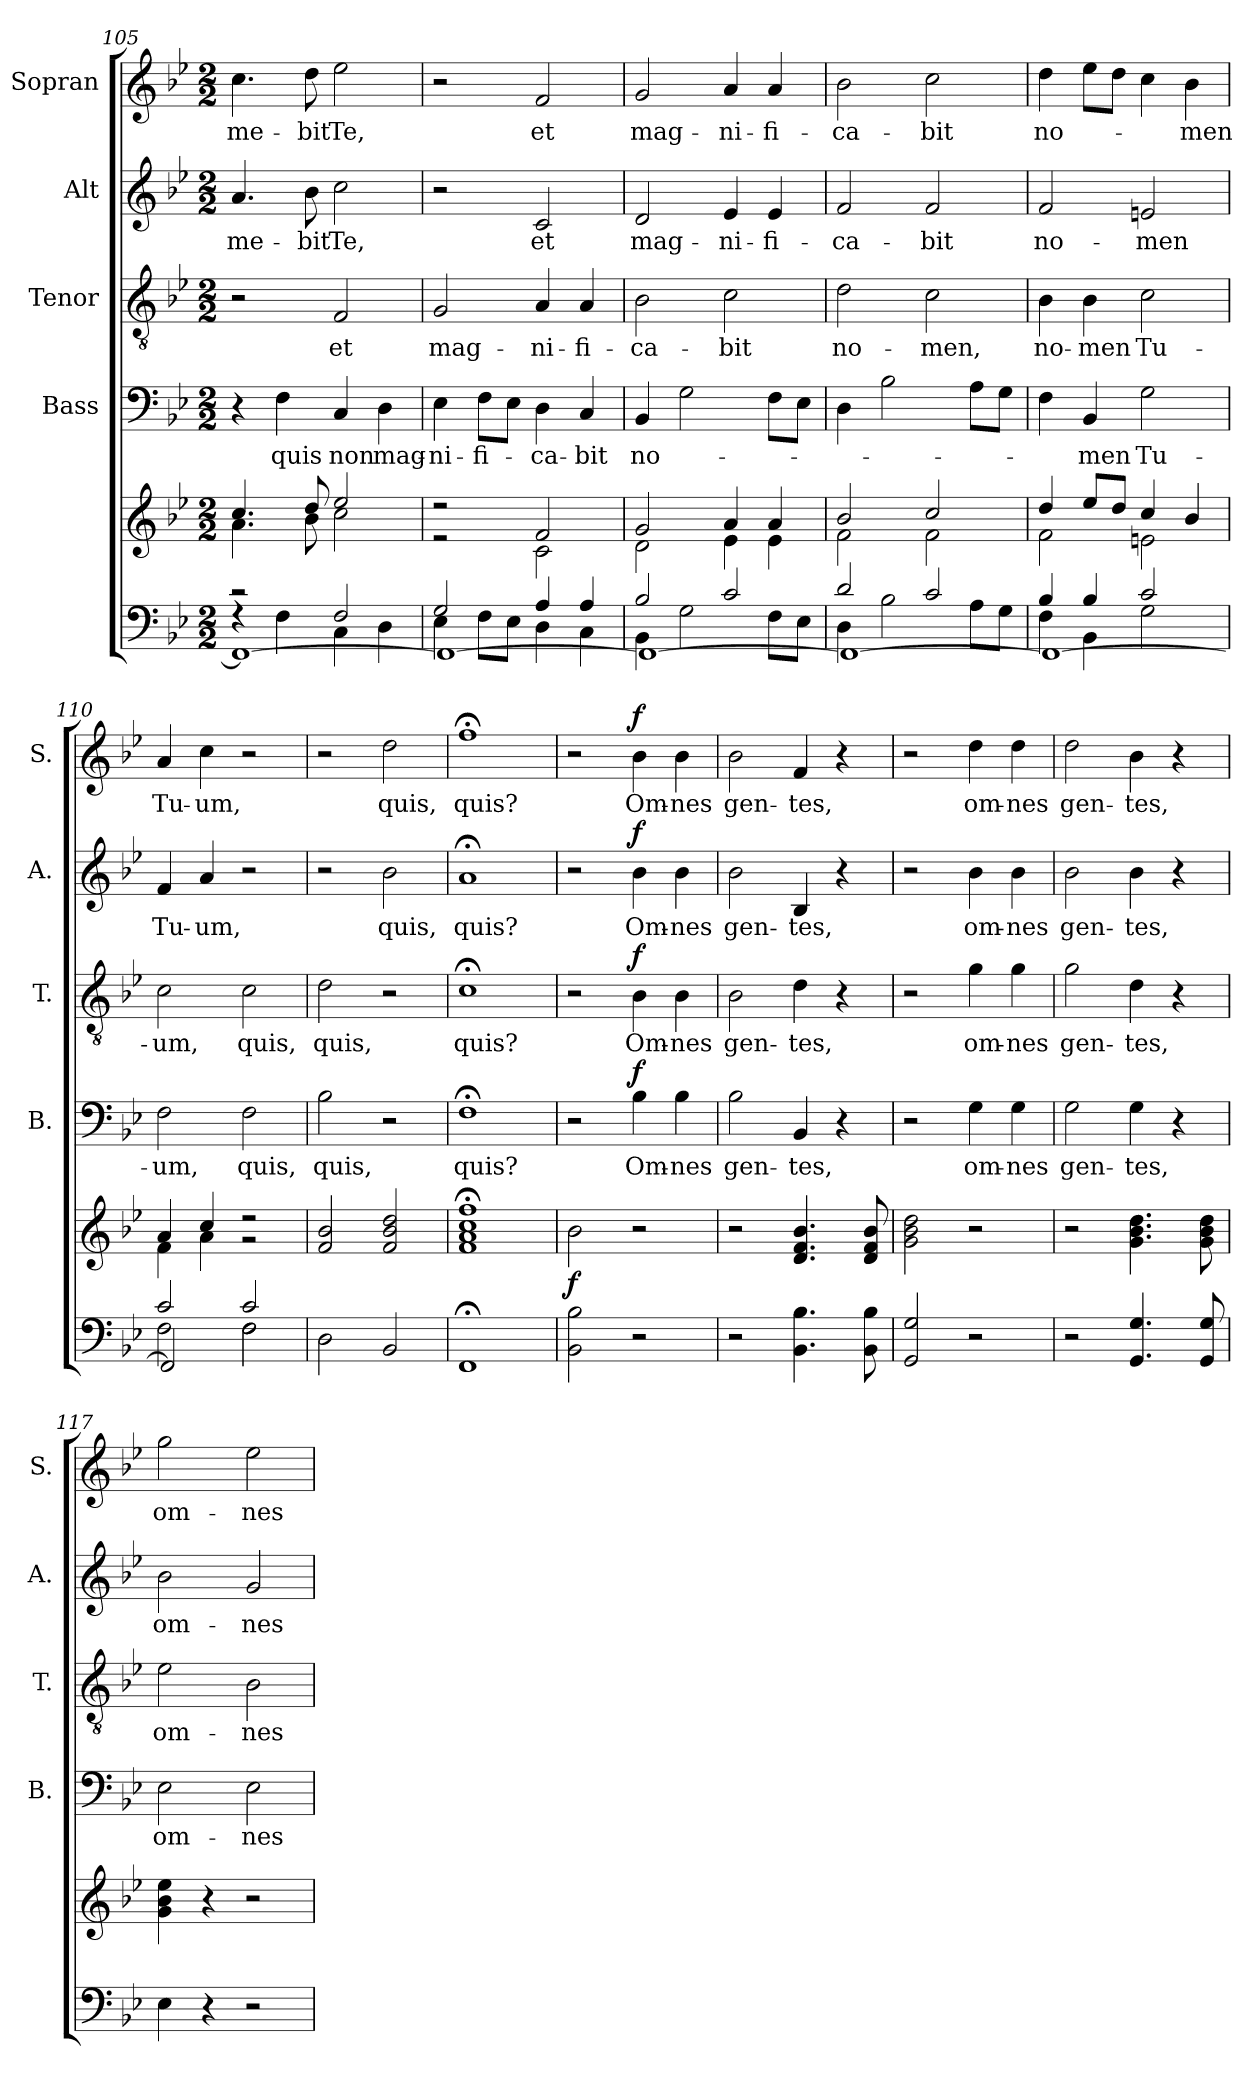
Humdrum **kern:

**kern	**kern	**dynam	**kern	**text	**dynam	**kern	**text	**dynam	**kern	**text	**dynam	**kern	**text	**dynam
*part5	*part5	*part5	*part4	*part4	*part4	*part3	*part3	*part3	*part2	*part2	*part2	*part1	*part1	*part1
*staff6	*staff5	*staff5/6	*staff4	*staff4	*staff4	*staff3	*staff3	*staff3	*staff2	*staff2	*staff2	*staff1	*staff1	*staff1
*	*	*	*I"Bass	*	*	*I"Tenor	*	*	*I"Alt	*	*	*I"Sopran	*	*
*	*	*	*I'B.	*	*	*I'T.	*	*	*I'A.	*	*	*I'S.	*	*
*clefF4	*clefG2	*	*clefF4	*	*	*clefGv2	*	*	*clefG2	*	*	*clefG2	*	*
*k[b-e-]	*k[b-e-]	*	*k[b-e-]	*	*	*k[b-e-]	*	*	*k[b-e-]	*	*	*k[b-e-]	*	*
*B-:	*B-:	*	*B-:	*	*	*B-:	*	*	*B-:	*	*	*B-:	*	*
*M2/2	*M2/2	*	*M2/2	*	*	*M2/2	*	*	*M2/2	*	*	*M2/2	*	*
=105	=105	=105	=105	=105	=105	=105	=105	=105	=105	=105	=105	=105	=105	=105
*^	*^	*	*	*	*	*	*	*	*	*	*	*	*	*
*	*^	*	*	*	*	*	*	*	*	*	*	*	*	*	*	*
!	!	!	!	!	!	!	!	!	!	!	!	!	!LO:LY:b	!	!	!LO:LY:b	!
2rc	4rE	1FF_	4.cc/	4.a\	.	4r	.	.	2r	.	.	4.a/	-me-	.	4.cc\	-me-	.
!	!	!	!	!	!	!	!LO:LY:b	!	!	!	!	!	!	!	!	!	!
.	4F\	.	.	.	.	4F\	quis	.	.	.	.	.	.	.	.	.	.
!	!	!	!	!	!	!	!	!	!	!	!	!	!LO:LY:b	!	!	!LO:LY:b	!
.	.	.	8dd/	8b-\	.	.	.	.	.	.	.	8b-\	-bit	.	8dd\	-bit	.
!	!	!	!	!	!	!	!LO:LY:b	!	!	!LO:LY:b	!	!	!LO:LY:b	!	!	!LO:LY:b	!
2F/	4C\	.	2ee-/	2cc\	.	4C/	non	.	2F/	et	.	2cc\	Te,	.	2ee-\	Te,	.
!	!	!	!	!	!	!	!LO:LY:b	!	!	!	!	!	!	!	!	!	!
.	4D\	.	.	.	.	4D\	mag-	.	.	.	.	.	.	.	.	.	.
=106	=106	=106	=106	=106	=106	=106	=106	=106	=106	=106	=106	=106	=106	=106	=106	=106	=106
!	!	!	!	!	!	!	!LO:LY:b	!	!	!LO:LY:b	!	!	!	!	!	!	!
2G/	4E-\	1FF_	2r	2r	.	4E-\	-ni-	.	2G/	mag-	.	2r	.	.	2r	.	.
!	!	!	!	!	!	!	!LO:LY:b	!	!	!	!	!	!	!	!	!	!
.	8F\L	.	.	.	.	8F\L	-fi-	.	.	.	.	.	.	.	.	.	.
.	8E-\J	.	.	.	.	8E-\J	.	.	.	.	.	.	.	.	.	.	.
!	!	!	!	!	!	!	!LO:LY:b	!	!	!LO:LY:b	!	!	!LO:LY:b	!	!	!LO:LY:b	!
4A/	4D\	.	2f/	2c\	.	4D\	-ca-	.	4A/	-ni-	.	2c/	et	.	2f/	et	.
!	!	!	!	!	!	!	!LO:LY:b	!	!	!LO:LY:b	!	!	!	!	!	!	!
4A/	4C\	.	.	.	.	4C/	-bit	.	4A/	-fi-	.	.	.	.	.	.	.
=107	=107	=107	=107	=107	=107	=107	=107	=107	=107	=107	=107	=107	=107	=107	=107	=107	=107
!	!	!	!	!	!	!	!LO:LY:b	!	!	!LO:LY:b	!	!	!LO:LY:b	!	!	!LO:LY:b	!
2B-/	4BB-\	1FF_	2g/	2d\	.	4BB-/	no-	.	2B-\	-ca-	.	2d/	mag-	.	2g/	mag-	.
.	2G\	.	.	.	.	2G\	.	.	.	.	.	.	.	.	.	.	.
!	!	!	!	!	!	!	!	!	!	!LO:LY:b	!	!	!LO:LY:b	!	!	!LO:LY:b	!
2c/	.	.	4a/	4e-\	.	.	.	.	2c\	-bit	.	4e-/	-ni-	.	4a/	-ni-	.
!	!	!	!	!	!	!	!	!	!	!	!	!	!LO:LY:b	!	!	!LO:LY:b	!
.	8F\L	.	4a/	4e-\	.	8F\L	.	.	.	.	.	4e-/	-fi-	.	4a/	-fi-	.
.	8E-\J	.	.	.	.	8E-\J	.	.	.	.	.	.	.	.	.	.	.
=108	=108	=108	=108	=108	=108	=108	=108	=108	=108	=108	=108	=108	=108	=108	=108	=108	=108
!	!	!	!	!	!	!	!	!	!	!LO:LY:b	!	!	!LO:LY:b	!	!	!LO:LY:b	!
2d/	4D\	1FF_	2b-/	2f\	.	4D\	.	.	2d\	no-	.	2f/	-ca-	.	2b-\	-ca-	.
.	2B-\	.	.	.	.	2B-\	.	.	.	.	.	.	.	.	.	.	.
!	!	!	!	!	!	!	!	!	!	!LO:LY:b	!	!	!LO:LY:b	!	!	!LO:LY:b	!
2c/	.	.	2cc/	2f\	.	.	.	.	2c\	-men,	.	2f/	-bit	.	2cc\	-bit	.
.	8A\L	.	.	.	.	8A\L	.	.	.	.	.	.	.	.	.	.	.
.	8G\J	.	.	.	.	8G\J	.	.	.	.	.	.	.	.	.	.	.
!!LO:PB:g=z
=109	=109	=109	=109	=109	=109	=109	=109	=109	=109	=109	=109	=109	=109	=109	=109	=109	=109
!	!	!	!	!	!	!	!	!	!	!LO:LY:b	!	!	!LO:LY:b	!	!	!LO:LY:b	!
4B-/	4F\	1FF_	4dd/	2f\	.	4F\	.	.	4B-\	no-	.	2f/	no-	.	4dd\	no-	.
!	!	!	!	!	!	!	!LO:LY:b	!	!	!LO:LY:b	!	!	!	!	!	!	!
4B-/	4BB-\	.	8ee-/L	.	.	4BB-/	-men	.	4B-\	-men	.	.	.	.	8ee-\L	.	.
.	.	.	8dd/J	.	.	.	.	.	.	.	.	.	.	.	8dd\J	.	.
!	!	!	!	!	!	!	!LO:LY:b	!	!	!LO:LY:b	!	!	!LO:LY:b	!	!	!	!
2c/	2G\	.	4cc/	2en\	.	2G\	Tu-	.	2c\	Tu-	.	2en/	-men	.	4cc\	.	.
!	!	!	!	!	!	!	!	!	!	!	!	!	!	!	!	!LO:LY:b	!
.	.	.	4b-/	.	.	.	.	.	.	.	.	.	.	.	4b-\	-men	.
=110	=110	=110	=110	=110	=110	=110	=110	=110	=110	=110	=110	=110	=110	=110	=110	=110	=110
!	!	!	!	!	!	!	!LO:LY:b	!	!	!LO:LY:b	!	!	!LO:LY:b	!	!	!LO:LY:b	!
2c/	2F\	2FF/]	4a/	4f\	.	2F\	-um,	.	2c\	-um,	.	4f/	Tu-	.	4a/	Tu-	.
!	!	!	!	!	!	!	!	!	!	!	!	!	!LO:LY:b	!	!	!LO:LY:b	!
.	.	.	4cc/	4a\	.	.	.	.	.	.	.	4a/	-um,	.	4cc\	-um,	.
!	!	!	!	!	!	!	!LO:LY:b	!	!	!LO:LY:b	!	!	!	!	!	!	!
2c/	2F\	2F\	2r	2r	.	2F\	quis,	.	2c\	quis,	.	2r	.	.	2r	.	.
=111	=111	=111	=111	=111	=111	=111	=111	=111	=111	=111	=111	=111	=111	=111	=111	=111	=111
!	!	!	!	!	!	!	!LO:LY:b	!	!	!LO:LY:b	!	!	!	!	!	!	!
*v	*v	*v	*	*	*	*	*	*	*	*	*	*	*	*	*	*	*
*	*v	*v	*	*	*	*	*	*	*	*	*	*	*	*	*
2D\	2f/ 2b-/	.	2B-\	quis,	.	2d\	quis,	.	2r	.	.	2r	.	.
!	!	!	!	!	!	!	!	!	!	!LO:LY:b	!	!	!LO:LY:b	!
2BB-/	2f/ 2b-/ 2dd/	.	2r	.	.	2r	.	.	2b-\	quis,	.	2dd\	quis,	.
=112	=112	=112	=112	=112	=112	=112	=112	=112	=112	=112	=112	=112	=112	=112
!	!	!	!	!LO:LY:b	!	!	!LO:LY:b	!	!	!LO:LY:b	!	!	!LO:LY:b	!
1FF;	1f;< 1a;< 1cc;< 1ff;<	.	1F;<	quis?	.	1c;<	quis?	.	1a;<	quis?	.	1ff;<	quis?	.
=113	=113	=113	=113	=113	=113	=113	=113	=113	=113	=113	=113	=113	=113	=113
!	!	!LO:DY:b	!	!	!	!	!	!	!	!	!	!	!	!
2BB-\ 2B-\	2b-\	f	2r	.	.	2r	.	.	2r	.	.	2r	.	.
!	!	!	!	!LO:LY:b	!LO:DY:a	!	!LO:LY:b	!LO:DY:a	!	!LO:LY:b	!LO:DY:a	!	!LO:LY:b	!LO:DY:a
2r	2r	.	4B-\	Om-	f	4B-\	Om-	f	4b-\	Om-	f	4b-\	Om-	f
!	!	!	!	!LO:LY:b	!	!	!LO:LY:b	!	!	!LO:LY:b	!	!	!LO:LY:b	!
.	.	.	4B-\	-nes	.	4B-\	-nes	.	4b-\	-nes	.	4b-\	-nes	.
=114	=114	=114	=114	=114	=114	=114	=114	=114	=114	=114	=114	=114	=114	=114
!	!	!	!	!LO:LY:b	!	!	!LO:LY:b	!	!	!LO:LY:b	!	!	!LO:LY:b	!
2r	2r	.	2B-\	gen-	.	2B-\	gen-	.	2b-\	gen-	.	2b-\	gen-	.
!	!	!	!	!LO:LY:b	!	!	!LO:LY:b	!	!	!LO:LY:b	!	!	!LO:LY:b	!
4.BB-\ 4.B-\	4.d/ 4.f/ 4.b-/	.	4BB-/	-tes,	.	4d\	-tes,	.	4B-/	-tes,	.	4f/	-tes,	.
.	.	.	4r	.	.	4r	.	.	4r	.	.	4r	.	.
8BB-\ 8B-\	8d/ 8f/ 8b-/	.	.	.	.	.	.	.	.	.	.	.	.	.
=115	=115	=115	=115	=115	=115	=115	=115	=115	=115	=115	=115	=115	=115	=115
2GG/ 2G/	2g\ 2b-\ 2dd\	.	2r	.	.	2r	.	.	2r	.	.	2r	.	.
!	!	!	!	!LO:LY:b	!	!	!LO:LY:b	!	!	!LO:LY:b	!	!	!LO:LY:b	!
2r	2r	.	4G\	om-	.	4g\	om-	.	4b-\	om-	.	4dd\	om-	.
!	!	!	!	!LO:LY:b	!	!	!LO:LY:b	!	!	!LO:LY:b	!	!	!LO:LY:b	!
.	.	.	4G\	-nes	.	4g\	-nes	.	4b-\	-nes	.	4dd\	-nes	.
!!LO:LB:g=z
=116	=116	=116	=116	=116	=116	=116	=116	=116	=116	=116	=116	=116	=116	=116
!	!	!	!	!LO:LY:b	!	!	!LO:LY:b	!	!	!LO:LY:b	!	!	!LO:LY:b	!
2r	2r	.	2G\	gen-	.	2g\	gen-	.	2b-\	gen-	.	2dd\	gen-	.
!	!	!	!	!LO:LY:b	!	!	!LO:LY:b	!	!	!LO:LY:b	!	!	!LO:LY:b	!
4.GG/ 4.G/	4.g\ 4.b-\ 4.dd\	.	4G\	-tes,	.	4d\	-tes,	.	4b-\	-tes,	.	4b-\	-tes,	.
.	.	.	4r	.	.	4r	.	.	4r	.	.	4r	.	.
8GG/ 8G/	8g\ 8b-\ 8dd\	.	.	.	.	.	.	.	.	.	.	.	.	.
=117	=117	=117	=117	=117	=117	=117	=117	=117	=117	=117	=117	=117	=117	=117
!	!	!	!	!LO:LY:b	!	!	!LO:LY:b	!	!	!LO:LY:b	!	!	!LO:LY:b	!
4E-\	4g\ 4b-\ 4ee-\	.	2E-\	om-	.	2e-\	om-	.	2b-\	om-	.	2gg\	om-	.
4r	4r	.	.	.	.	.	.	.	.	.	.	.	.	.
!	!	!	!	!LO:LY:b	!	!	!LO:LY:b	!	!	!LO:LY:b	!	!	!LO:LY:b	!
2r	2r	.	2E-\	-nes	.	2B-\	-nes	.	2g/	-nes	.	2ee-\	-nes	.
=	=	=	=	=	=	=	=	=	=	=	=	=	=	=
*-	*-	*-	*-	*-	*-	*-	*-	*-	*-	*-	*-	*-	*-	*-
